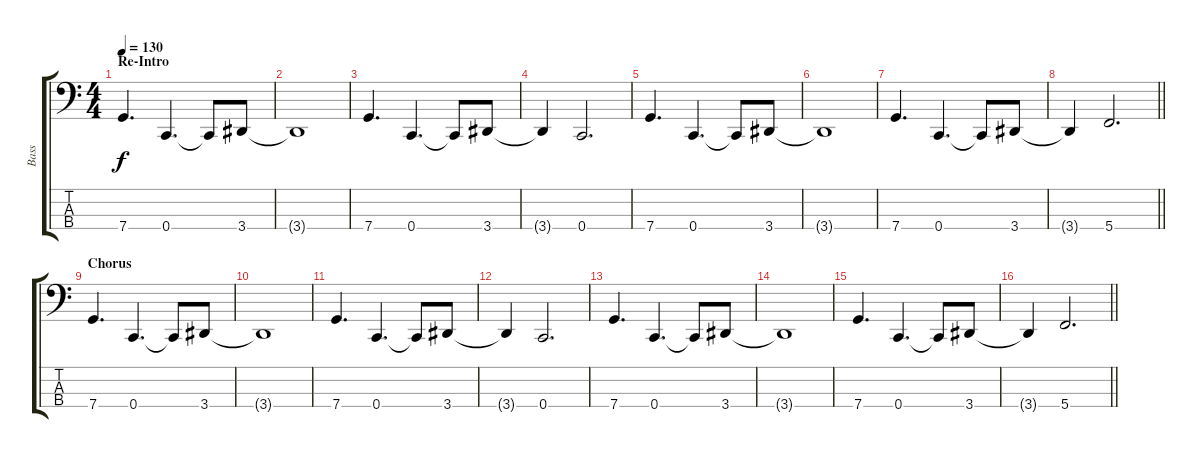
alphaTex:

\track ("Bass" "Bass") {instrument electricbassfinger}
\staff {score tabs}
\tuning (F2 C2 G1 C1) {hide}
\ts (4 4)
\section ("" "Re-Intro")
\tempo 130
\clef f4
\ks c
7.4.4{d dy f} 0.4.4{d} 0.4{t}.8 3.4.8 |
3.4{t}.1 |
7.4.4{d} 0.4.4{d} 0.4{t}.8 3.4.8 |
3.4{t}.4 0.4.2{d} |
7.4.4{d} 0.4.4{d} 0.4{t}.8 3.4.8 |
3.4{t}.1 |
7.4.4{d} 0.4.4{d} 0.4{t}.8 3.4.8 |
\barLineRight lightlight
3.4{t}.4 5.4.2{d} |
\section ("" "Chorus")
7.4.4{d} 0.4.4{d} 0.4{t}.8 3.4.8 |
3.4{t}.1 |
7.4.4{d} 0.4.4{d} 0.4{t}.8 3.4.8 |
3.4{t}.4 0.4.2{d} |
7.4.4{d} 0.4.4{d} 0.4{t}.8 3.4.8 |
3.4{t}.1 |
7.4.4{d} 0.4.4{d} 0.4{t}.8 3.4.8 |
\barLineRight lightlight
3.4{t}.4 5.4.2{d}
